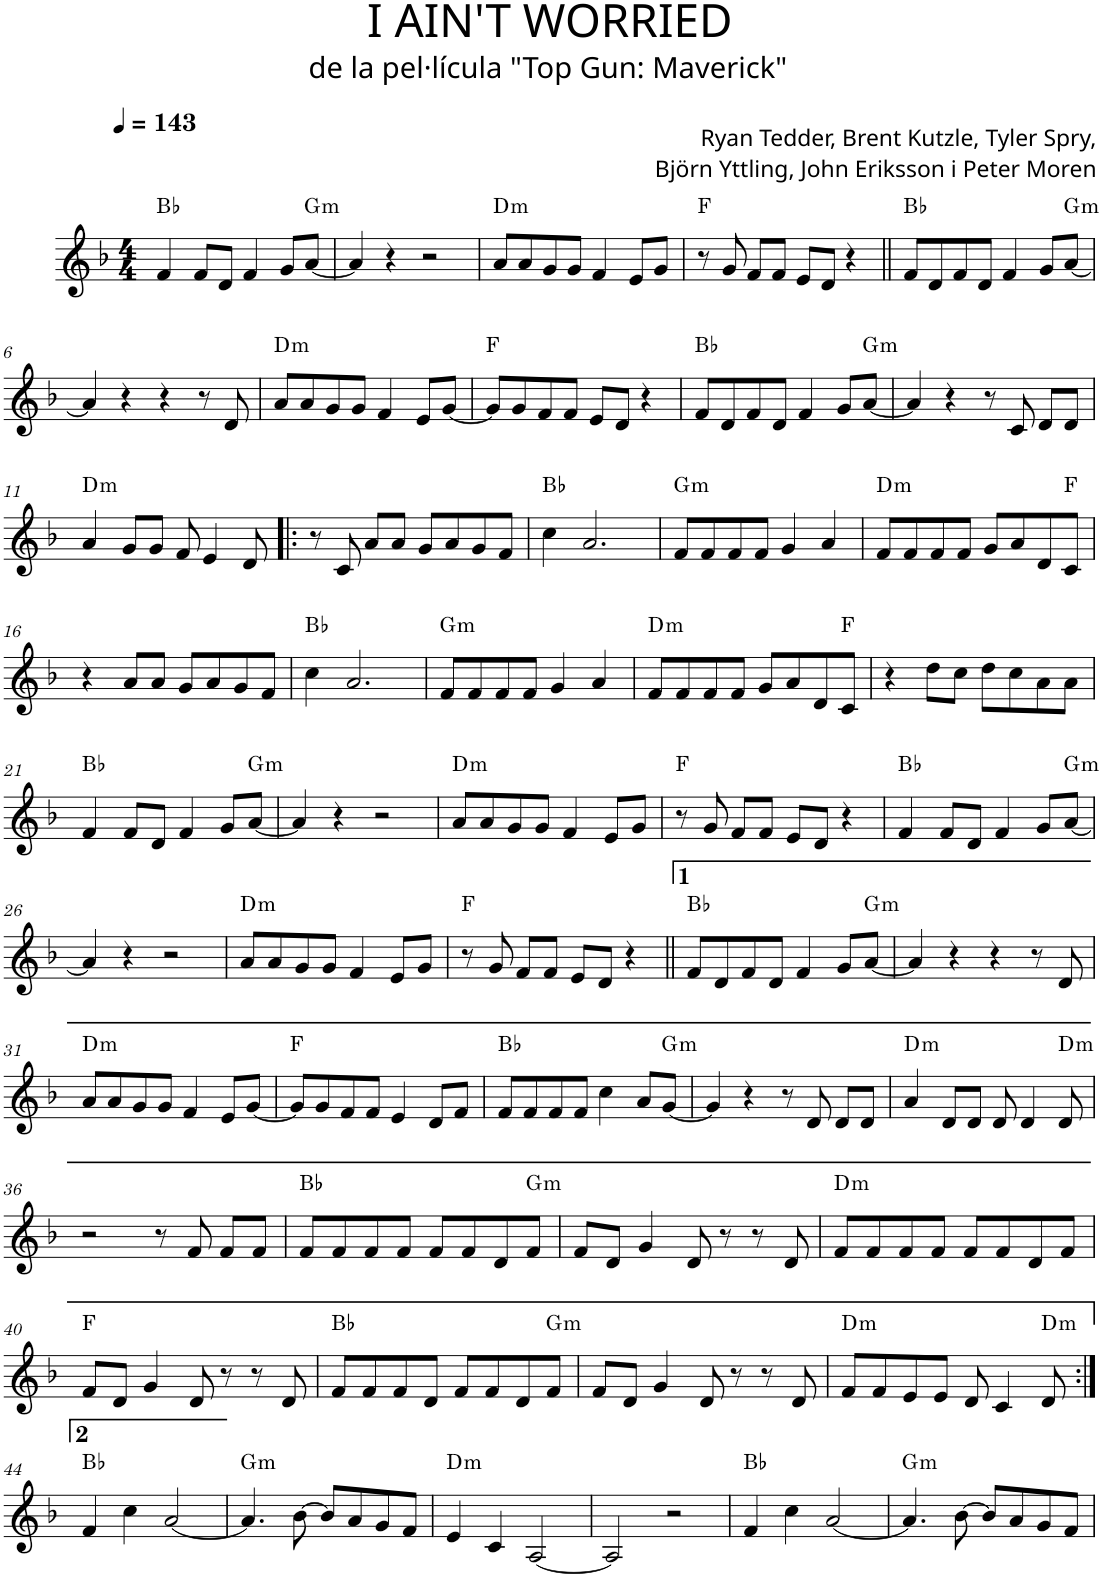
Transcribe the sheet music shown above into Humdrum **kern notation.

**kern	**harte
*part1	*part1
*staff1	*
*I"P1	*
*clefG2	*
*k[b-]	*
*F:	*
*M4/4	*
*MM143	*
=1	=1
4f/	Bb:maj
8f/L	.
8d/J	.
4f/	.
8g/L	.
!	!LO:H:kt=m
[<8a/J	G:min
=2	=2
4a/]	.
4r	.
2r	.
=3	=3
!	!LO:H:kt=m
8a/L	D:min
8a/	.
8g/	.
8g/J	.
4f/	.
8e/L	.
8g/J	.
=4	=4
8r	F:maj
8g/	.
8f/L	.
8f/J	.
8e/L	.
8d/J	.
4r	.
=5||	=5||
8f/L	Bb:maj
8d/	.
8f/	.
8d/J	.
4f/	.
8g/L	.
!	!LO:H:kt=m
[<8a/J	G:min
!!LO:LB:g=z
=6	=6
4a/]	.
4r	.
4r	.
8r	.
8d/	.
=7	=7
!	!LO:H:kt=m
8a/L	D:min
8a/	.
8g/	.
8g/J	.
4f/	.
8e/L	.
[<8g/J	.
=8	=8
8g/L]	F:maj
8g/	.
8f/	.
8f/J	.
8e/L	.
8d/J	.
4r	.
=9	=9
8f/L	Bb:maj
8d/	.
8f/	.
8d/J	.
4f/	.
8g/L	.
!	!LO:H:kt=m
[<8a/J	G:min
=10	=10
4a/]	.
4r	.
8r	.
8c/	.
8d/L	.
8d/J	.
!!LO:LB:g=z
=11	=11
!	!LO:H:kt=m
4a/	D:min
8g/L	.
8g/J	.
8f/	.
4e/	.
8d/	.
=12!|:	=12!|:
8r	.
8c/	.
8a/L	.
8a/J	.
8g/L	.
8a/	.
8g/	.
8f/J	.
=13	=13
4cc\	Bb:maj
2.a/	.
=14	=14
!	!LO:H:kt=m
8f/L	G:min
8f/	.
8f/	.
8f/J	.
4g/	.
4a/	.
=15	=15
!	!LO:H:kt=m
8f/L	D:min
8f/	.
8f/	.
8f/J	.
8g/L	.
8a/	.
8d/	.
8c/J	F:maj
!!LO:LB:g=z
=16	=16
4r	.
8a/L	.
8a/J	.
8g/L	.
8a/	.
8g/	.
8f/J	.
=17	=17
4cc\	Bb:maj
2.a/	.
=18	=18
!	!LO:H:kt=m
8f/L	G:min
8f/	.
8f/	.
8f/J	.
4g/	.
4a/	.
=19	=19
!	!LO:H:kt=m
8f/L	D:min
8f/	.
8f/	.
8f/J	.
8g/L	.
8a/	.
8d/	.
8c/J	F:maj
=20	=20
4r	.
8dd\L	.
8cc\J	.
8dd\L	.
8cc\	.
8a\	.
8a\J	.
!!LO:LB:g=z
=21	=21
4f/	Bb:maj
8f/L	.
8d/J	.
4f/	.
8g/L	.
!	!LO:H:kt=m
[<8a/J	G:min
=22	=22
4a/]	.
4r	.
2r	.
=23	=23
!	!LO:H:kt=m
8a/L	D:min
8a/	.
8g/	.
8g/J	.
4f/	.
8e/L	.
8g/J	.
=24	=24
8r	F:maj
8g/	.
8f/L	.
8f/J	.
8e/L	.
8d/J	.
4r	.
=25	=25
4f/	Bb:maj
8f/L	.
8d/J	.
4f/	.
8g/L	.
!	!LO:H:kt=m
[<8a/J	G:min
!!LO:LB:g=z
=26	=26
4a/]	.
4r	.
2r	.
=27	=27
!	!LO:H:kt=m
8a/L	D:min
8a/	.
8g/	.
8g/J	.
4f/	.
8e/L	.
8g/J	.
=28	=28
8r	F:maj
8g/	.
8f/L	.
8f/J	.
8e/L	.
8d/J	.
4r	.
=29||	=29||
8f/L	Bb:maj
8d/	.
8f/	.
8d/J	.
4f/	.
8g/L	.
!	!LO:H:kt=m
[<8a/J	G:min
=30	=30
4a/]	.
4r	.
4r	.
8r	.
8d/	.
!!LO:LB:g=z
=31	=31
!	!LO:H:kt=m
8a/L	D:min
8a/	.
8g/	.
8g/J	.
4f/	.
8e/L	.
[<8g/J	.
=32	=32
8g/L]	F:maj
8g/	.
8f/	.
8f/J	.
4e/	.
8d/L	.
8f/J	.
=33	=33
8f/L	Bb:maj
8f/	.
8f/	.
8f/J	.
4cc\	.
8a/L	.
!	!LO:H:kt=m
[<8g/J	G:min
=34	=34
4g/]	.
4r	.
8r	.
8d/	.
8d/L	.
8d/J	.
=35	=35
!	!LO:H:kt=m
4a/	D:min
8d/L	.
8d/J	.
8d/	.
4d/	.
!	!LO:H:kt=m
8d/	D:min
!!LO:LB:g=z
=36	=36
2r	.
8r	.
8f/	.
8f/L	.
8f/J	.
=37	=37
8f/L	Bb:maj
8f/	.
8f/	.
8f/J	.
8f/L	.
8f/	.
8d/	.
!	!LO:H:kt=m
8f/J	G:min
=38	=38
8f/L	.
8d/J	.
4g/	.
8d/	.
8r	.
8r	.
8d/	.
=39	=39
!	!LO:H:kt=m
8f/L	D:min
8f/	.
8f/	.
8f/J	.
8f/L	.
8f/	.
8d/	.
8f/J	.
!!LO:LB:g=z
=40	=40
8f/L	F:maj
8d/J	.
4g/	.
8d/	.
8r	.
8r	.
8d/	.
=41	=41
8f/L	Bb:maj
8f/	.
8f/	.
8d/J	.
8f/L	.
8f/	.
8d/	.
!	!LO:H:kt=m
8f/J	G:min
=42	=42
8f/L	.
8d/J	.
4g/	.
8d/	.
8r	.
8r	.
8d/	.
=43	=43
!	!LO:H:kt=m
8f/L	D:min
8f/	.
8e/	.
8e/J	.
8d/	.
4c/	.
!	!LO:H:kt=m
8d/	D:min
!!LO:LB:g=z
=44:|!	=44:|!
4f/	Bb:maj
4cc\	.
[<2a/	.
=45	=45
!	!LO:H:kt=m
4.a/]	G:min
[>8b-\	.
8b-/L]	.
8a/	.
8g/	.
8f/J	.
=46	=46
!	!LO:H:kt=m
4e/	D:min
4c/	.
[<2A/	.
=47	=47
2A/]	.
2r	.
=48	=48
4f/	Bb:maj
4cc\	.
[<2a/	.
=49	=49
!	!LO:H:kt=m
4.a/]	G:min
[>8b-\	.
8b-/L]	.
8a/	.
8g/	.
8f/J	.
=	=
*-	*-
